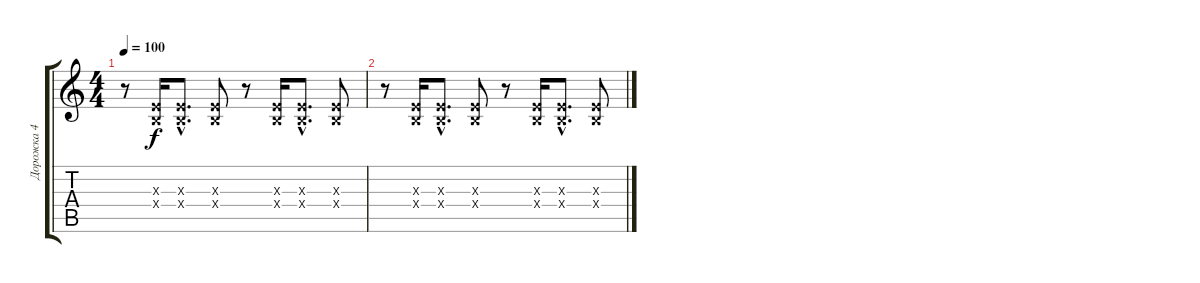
\track ("Дорожка 4" "Дорожка 4") {instrument electricguitarclean}
\staff {score tabs}
\tuning (Db4 Ab3 E3 B2 Gb2 B1) {hide}
\ts (4 4)
\tempo 100
\clef g2
\ks c
r.8{dy f} (0.3{x} 0.4{x}).16 (0.3{hac x} 0.4{hac x}).8{d} (0.3{x} 0.4{x}).8 r.8 (0.3{x} 0.4{x}).16 (0.3{hac x} 0.4{hac x}).8{d} (0.3{x} 0.4{x}).8 |
r.8 (0.3{x} 0.4{x}).16 (0.3{hac x} 0.4{hac x}).8{d} (0.3{x} 0.4{x}).8 r.8 (0.3{x} 0.4{x}).16 (0.3{hac x} 0.4{hac x}).8{d} (0.3{x} 0.4{x}).8
